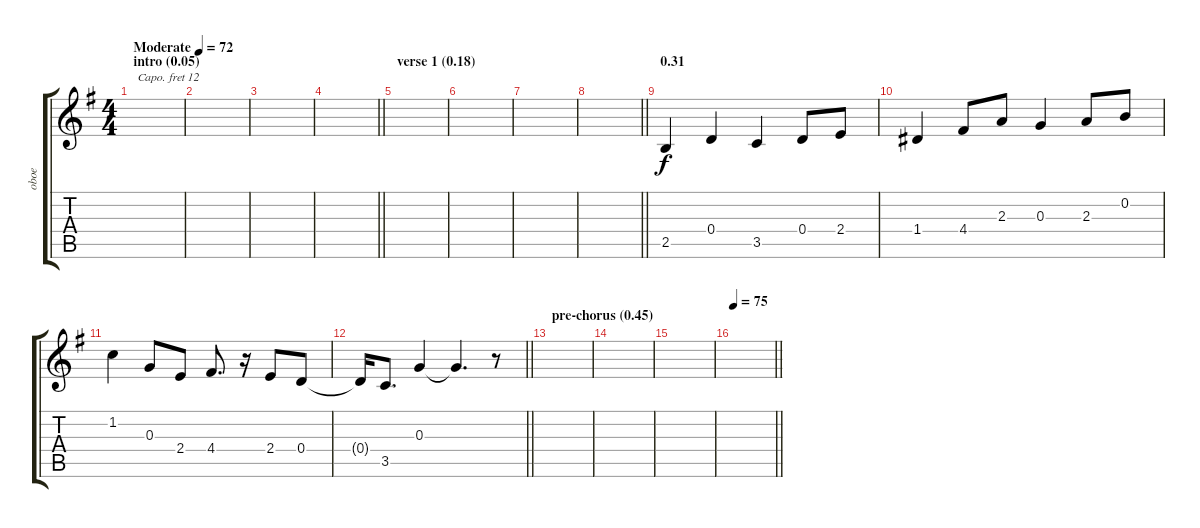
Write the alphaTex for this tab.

\track ("oboe" "oboe") {instrument oboe}
\staff {score tabs}
\capo 12
\tuning (E4 B3 G3 D3 A2 E2) {hide}
\ts (4 4)
\section ("" "intro (0.05)")
\tempo (72 "Moderate")
\clef g2
\ks g
|
|
|
\barLineRight lightlight
|
\section ("" "verse 1 (0.18)")
|
|
|
\barLineRight lightlight
|
\section ("" "0.31")
2.5.4 0.4.4 3.5.4 0.4.8 2.4.8 |
1.4.4 4.4.8 2.3.8 0.3.4 2.3.8 0.2.8 |
1.2.4 0.3.8 2.4.8 4.4.8{d} r.16 2.4.8 0.4.8 |
\barLineRight lightlight
0.4{t}.16 3.5.8{d} 0.3.4 0.3{t}.4{d} r.8 |
\section ("" "pre-chorus (0.45)")
|
|
|
\tempo 75
\barLineRight lightlight
